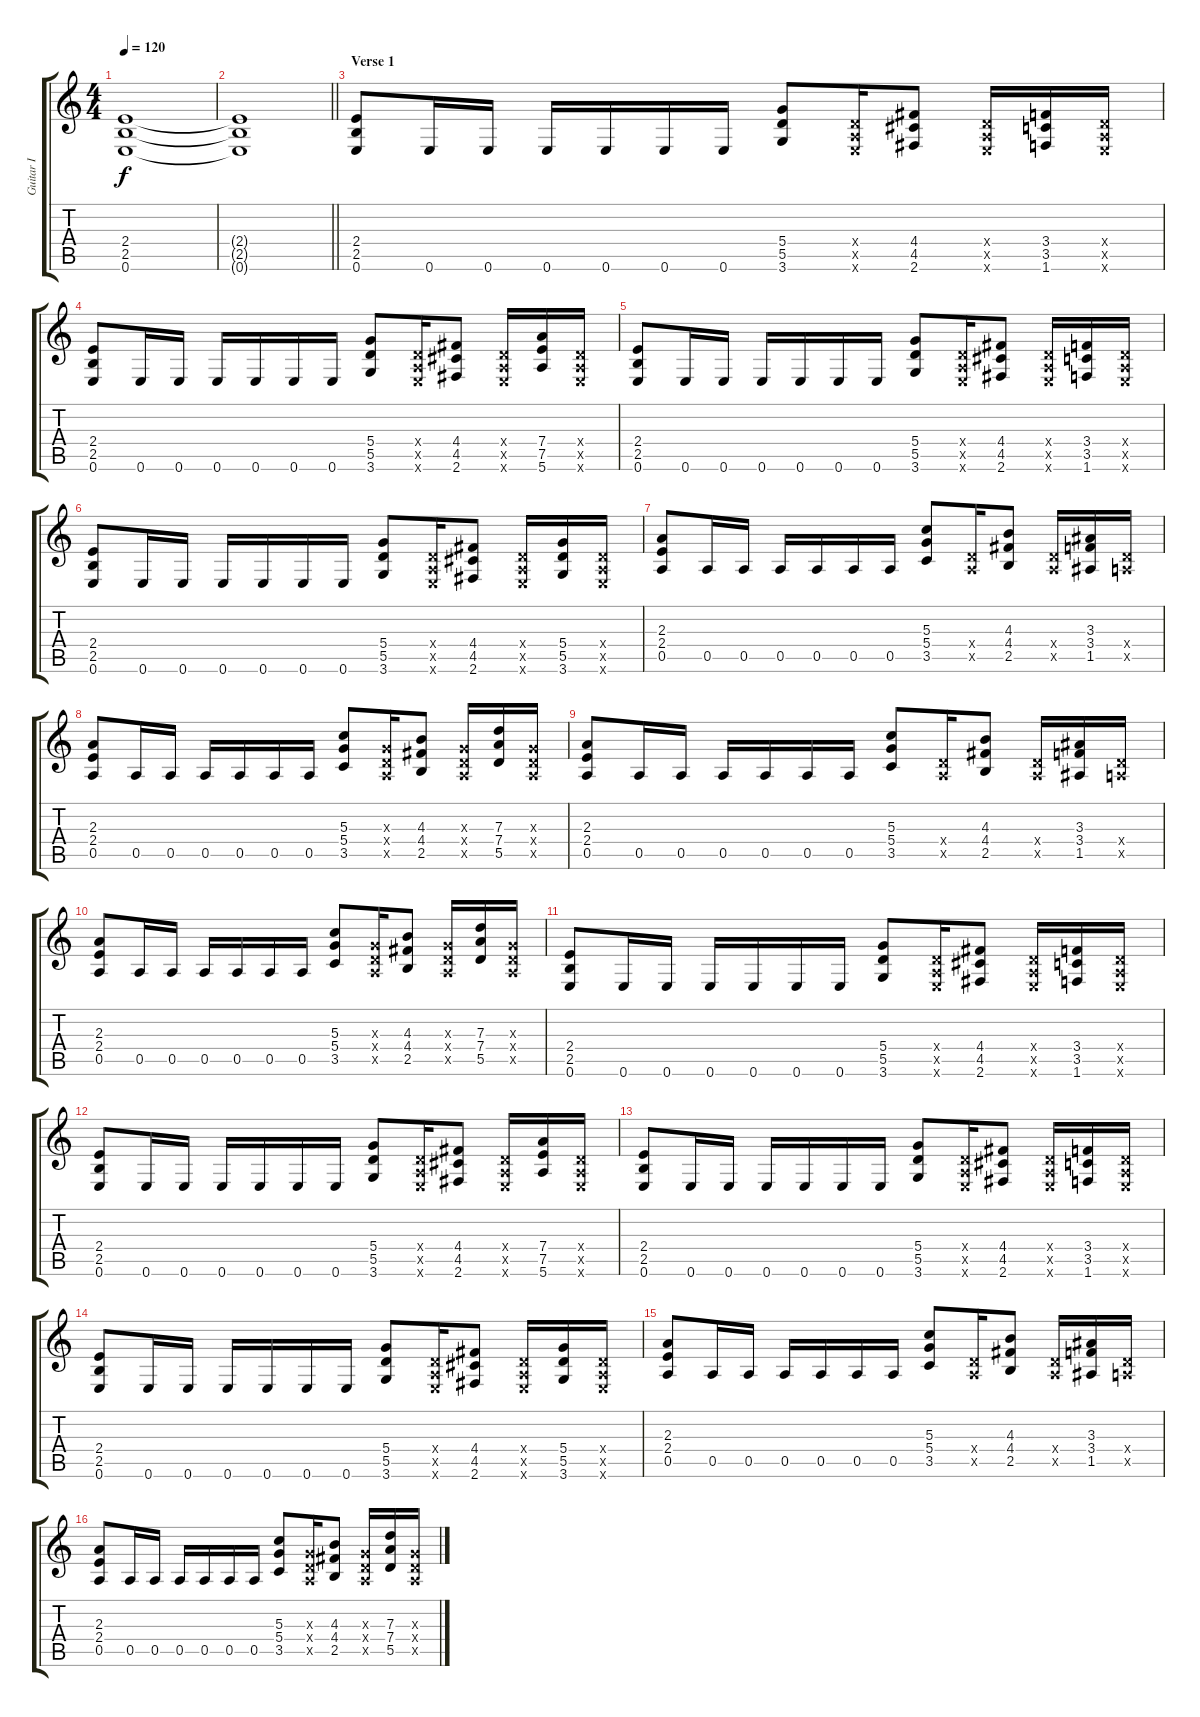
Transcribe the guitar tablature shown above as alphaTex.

\track ("Guitar I" "Guitar I") {instrument acousticguitarsteel}
\staff {score tabs}
\tuning (E4 B3 G3 D3 A2 E2) {hide}
\ts (4 4)
\tempo 120
\clef g2
\ks c
(2.4 2.5 0.6).1{dy f} |
\barLineRight lightlight
(2.4{t} 2.5{t} 0.6{t}).1 |
\section ("" "Verse 1")
(2.4 2.5 0.6).8 0.6.16 0.6.16 0.6.16 0.6.16 0.6.16 0.6.16 (5.4 5.5 3.6).8 (0.4{x} 0.5{x} 0.6{x}).16 (4.4 4.5 2.6).8 (0.4{x} 0.5{x} 0.6{x}).16 (3.4 3.5 1.6).16 (0.4{x} 0.5{x} 0.6{x}).16 |
(2.4 2.5 0.6).8 0.6.16 0.6.16 0.6.16 0.6.16 0.6.16 0.6.16 (5.4 5.5 3.6).8 (0.4{x} 0.5{x} 0.6{x}).16 (4.4 4.5 2.6).8 (0.4{x} 0.5{x} 0.6{x}).16 (7.4 7.5 5.6).16 (0.4{x} 0.5{x} 0.6{x}).16 |
(2.4 2.5 0.6).8 0.6.16 0.6.16 0.6.16 0.6.16 0.6.16 0.6.16 (5.4 5.5 3.6).8 (0.4{x} 0.5{x} 0.6{x}).16 (4.4 4.5 2.6).8 (0.4{x} 0.5{x} 0.6{x}).16 (3.4 3.5 1.6).16 (0.4{x} 0.5{x} 0.6{x}).16 |
(2.4 2.5 0.6).8 0.6.16 0.6.16 0.6.16 0.6.16 0.6.16 0.6.16 (5.4 5.5 3.6).8 (0.4{x} 0.5{x} 0.6{x}).16 (4.4 4.5 2.6).8 (0.4{x} 0.5{x} 0.6{x}).16 (5.4 5.5 3.6).16 (0.4{x} 0.5{x} 0.6{x}).16 |
(2.3 2.4 0.5).8 0.5.16 0.5.16 0.5.16 0.5.16 0.5.16 0.5.16 (5.3 5.4 3.5).8 (0.4{x} 0.5{x}).16 (4.3 4.4 2.5).8 (0.4{x} 0.5{x}).16 (3.3 3.4 1.5).16 (0.4{x} 0.5{x}).16 |
(2.3 2.4 0.5).8 0.5.16 0.5.16 0.5.16 0.5.16 0.5.16 0.5.16 (5.3 5.4 3.5).8 (0.3{x} 0.4{x} 0.5{x}).16 (4.3 4.4 2.5).8 (0.3{x} 0.4{x} 0.5{x}).16 (7.3 7.4 5.5).16 (0.3{x} 0.4{x} 0.5{x}).16 |
(2.3 2.4 0.5).8 0.5.16 0.5.16 0.5.16 0.5.16 0.5.16 0.5.16 (5.3 5.4 3.5).8 (0.4{x} 0.5{x}).16 (4.3 4.4 2.5).8 (0.4{x} 0.5{x}).16 (3.3 3.4 1.5).16 (0.4{x} 0.5{x}).16 |
(2.3 2.4 0.5).8 0.5.16 0.5.16 0.5.16 0.5.16 0.5.16 0.5.16 (5.3 5.4 3.5).8 (0.3{x} 0.4{x} 0.5{x}).16 (4.3 4.4 2.5).8 (0.3{x} 0.4{x} 0.5{x}).16 (7.3 7.4 5.5).16 (0.3{x} 0.4{x} 0.5{x}).16 |
(2.4 2.5 0.6).8 0.6.16 0.6.16 0.6.16 0.6.16 0.6.16 0.6.16 (5.4 5.5 3.6).8 (0.4{x} 0.5{x} 0.6{x}).16 (4.4 4.5 2.6).8 (0.4{x} 0.5{x} 0.6{x}).16 (3.4 3.5 1.6).16 (0.4{x} 0.5{x} 0.6{x}).16 |
(2.4 2.5 0.6).8 0.6.16 0.6.16 0.6.16 0.6.16 0.6.16 0.6.16 (5.4 5.5 3.6).8 (0.4{x} 0.5{x} 0.6{x}).16 (4.4 4.5 2.6).8 (0.4{x} 0.5{x} 0.6{x}).16 (7.4 7.5 5.6).16 (0.4{x} 0.5{x} 0.6{x}).16 |
(2.4 2.5 0.6).8 0.6.16 0.6.16 0.6.16 0.6.16 0.6.16 0.6.16 (5.4 5.5 3.6).8 (0.4{x} 0.5{x} 0.6{x}).16 (4.4 4.5 2.6).8 (0.4{x} 0.5{x} 0.6{x}).16 (3.4 3.5 1.6).16 (0.4{x} 0.5{x} 0.6{x}).16 |
(2.4 2.5 0.6).8 0.6.16 0.6.16 0.6.16 0.6.16 0.6.16 0.6.16 (5.4 5.5 3.6).8 (0.4{x} 0.5{x} 0.6{x}).16 (4.4 4.5 2.6).8 (0.4{x} 0.5{x} 0.6{x}).16 (5.4 5.5 3.6).16 (0.4{x} 0.5{x} 0.6{x}).16 |
(2.3 2.4 0.5).8 0.5.16 0.5.16 0.5.16 0.5.16 0.5.16 0.5.16 (5.3 5.4 3.5).8 (0.4{x} 0.5{x}).16 (4.3 4.4 2.5).8 (0.4{x} 0.5{x}).16 (3.3 3.4 1.5).16 (0.4{x} 0.5{x}).16 |
(2.3 2.4 0.5).8 0.5.16 0.5.16 0.5.16 0.5.16 0.5.16 0.5.16 (5.3 5.4 3.5).8 (0.3{x} 0.4{x} 0.5{x}).16 (4.3 4.4 2.5).8 (0.3{x} 0.4{x} 0.5{x}).16 (7.3 7.4 5.5).16 (0.3{x} 0.4{x} 0.5{x}).16
